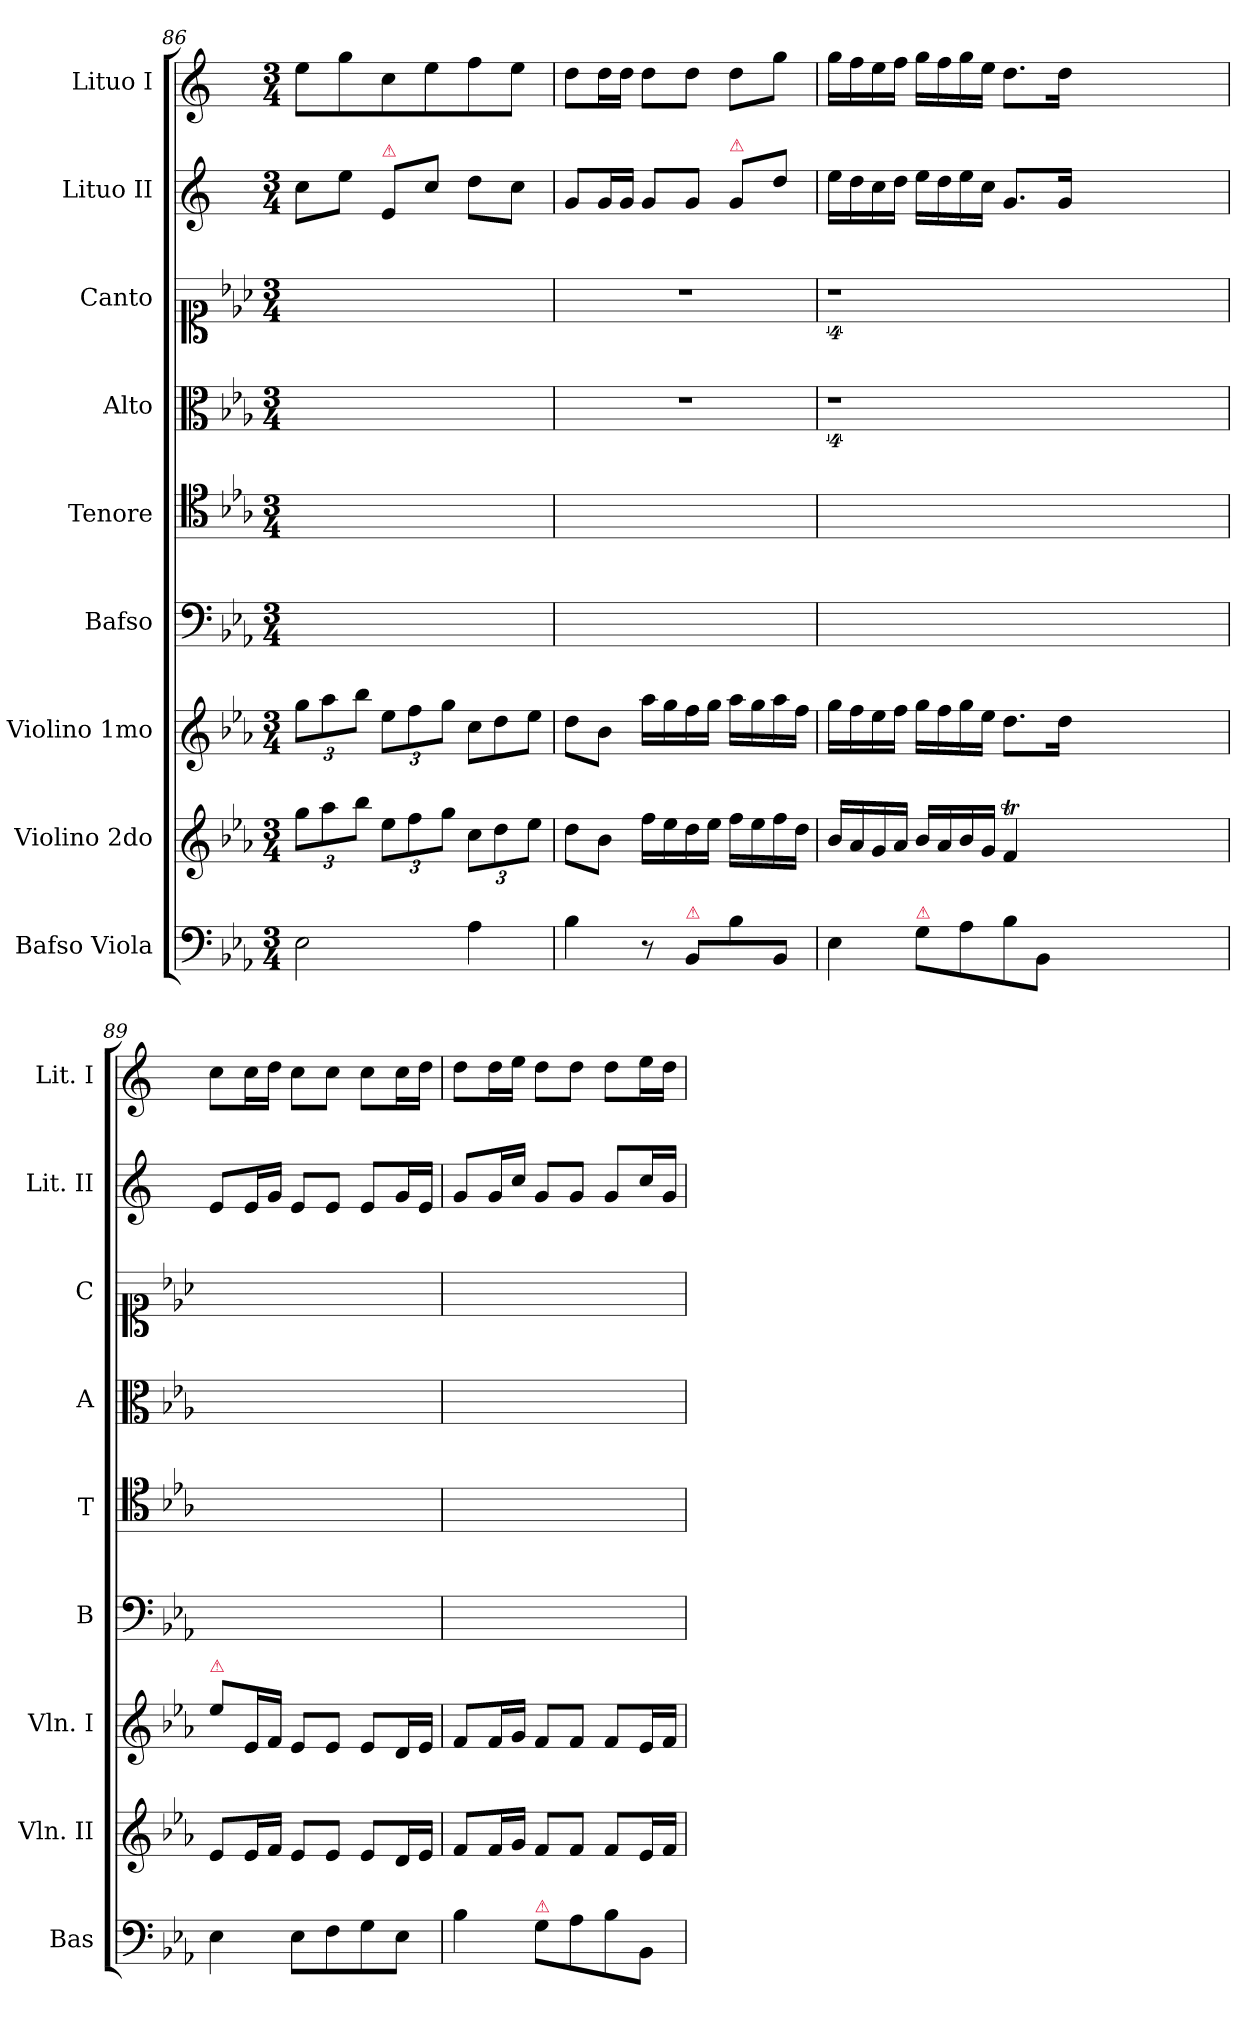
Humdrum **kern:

**kern	**kern	**kern	**kern	**kern	**kern	**kern	**kern	**kern
*part9	*part8	*part7	*part6	*part5	*part4	*part3	*part2	*part1
*staff9	*staff8	*staff7	*staff6	*staff5	*staff4	*staff3	*staff2	*staff1
*I"Bafso Viola	*I"Violino 2do	*I"Violino 1mo	*I"Bafso	*I"Tenore	*I"Alto	*I"Canto	*I"Lituo II	*I"Lituo I
*I'Bas	*I'Vln. II	*I'Vln. I	*I'B	*I'T	*I'A	*I'C	*I'Lit. II	*I'Lit. I
*clefF4	*clefG2	*clefG2	*clefF4	*clefC4	*clefC3	*clefC1	*clefG2	*clefG2
*	*	*	*	*	*	*	*ITrd-2c-3	*ITrd-2c-3
*k[b-e-a-]	*k[b-e-a-]	*k[b-e-a-]	*k[b-e-a-]	*k[b-e-a-]	*k[b-e-a-]	*k[b-e-a-]	*k[b-e-a-]	*k[b-e-a-]
*M3/4	*M3/4	*M3/4	*M3/4	*M3/4	*M3/4	*M3/4	*M3/4	*M3/4
=86	=86	=86	=86	=86	=86	=86	=86	=86
2E-\	12gg\L	12gg\L	2.ryy	2.ryy	2.ryy	2.ryy	8ee-\L	8gg\L
.	12aa-\	12aa-\	.	.	.	.	.	.
.	.	.	.	.	.	.	8gg\J	8bb-\
.	12bb-\J	12bb-\J	.	.	.	.	.	.
!	!	!	!	!	!	!	!LO:TX:a:color=crimson:t=⚠	!
.	12ee-\L	12ee-\L	.	.	.	.	8g/L	8ee-\
.	12ff\	12ff\	.	.	.	.	.	.
.	.	.	.	.	.	.	8ee-\J	8gg\
.	12gg\J	12gg\J	.	.	.	.	.	.
*	*	*Xtuplet	*	*	*	*	*	*
4A-\	12cc\L	12cc\L	.	.	.	.	8ff\L	8aa-\
.	12dd\	12dd\	.	.	.	.	.	.
.	.	.	.	.	.	.	8ee-\J	8gg\J
.	12ee-\J	12ee-\J	.	.	.	.	.	.
=87	=87	=87	=87	=87	=87	=87	=87	=87
4B-\	8dd\L	8dd\L	2.ryy	2.ryy	2.r	2.r	8b-/L	8ff\L
.	8b-\J	8b-\J	.	.	.	.	16b-/L	16ff\L
.	.	.	.	.	.	.	16b-/JJ	16ff\JJ
8r	16ff\LL	16aa-\LL	.	.	.	.	8b-/L	8ff\L
.	16ee-\	16gg\	.	.	.	.	.	.
!LO:TX:a:color=crimson:t=⚠	!	!	!	!	!	!	!	!
8BB-/L	16dd\	16ff\	.	.	.	.	8b-/J	8ff\J
.	16ee-\JJ	16gg\JJ	.	.	.	.	.	.
!	!	!	!	!	!	!	!LO:TX:a:color=crimson:t=⚠	!
8B-\	16ff\LL	16aa-\LL	.	.	.	.	8b-/L	8ff\L
.	16ee-\	16gg\	.	.	.	.	.	.
8BB-/J	16ff\	16aa-\	.	.	.	.	8ff\J	8bb-\J
.	16dd\JJ	16ff\JJ	.	.	.	.	.	.
=88	=88	=88	=88	=88	=88	=88	=88	=88
4E-\	16b-/LL	16gg\LL	2.ryy	2.ryy	4%9r	4%9r	16gg\LL	16bb-\LL
.	16a-/	16ff\	.	.	.	.	16ff\	16aa-\
.	16g/	16ee-\	.	.	.	.	16ee-\	16gg\
.	16a-/JJ	16ff\JJ	.	.	.	.	16ff\JJ	16aa-\JJ
!LO:TX:a:color=crimson:t=⚠	!	!	!	!	!	!	!	!
8G\L	16b-/LL	16gg\LL	.	.	.	.	16gg\LL	16bb-\LL
.	16a-/	16ff\	.	.	.	.	16ff\	16aa-\
8A-\	16b-/	16gg\	.	.	.	.	16gg\	16bb-\
.	16g/JJ	16ee-\JJ	.	.	.	.	16ee-\JJ	16gg\JJ
8B-\	4fT/	8.dd\L	.	.	.	.	8.b-/L	8.ff\L
8BB-/J	.	.	.	.	.	.	.	.
.	.	16dd\Jk	.	.	.	.	16b-/Jk	16ff\Jk
1.ryy	1.ryy	1.ryy	1.ryy	1.ryy	.	.	1.ryy	1.ryy
=89	=89	=89	=89	=89	=89	=89	=89	=89
!	!	!LO:TX:a:color=crimson:t=⚠	!	!	!	!	!	!
4E-\	8e-/L	8ee-\L	2.ryy	2.ryy	2.ryy	2.ryy	8g/L	8ee-\L
.	16e-/L	16e-/L	.	.	.	.	16g/L	16ee-\L
.	16f/JJ	16f/JJ	.	.	.	.	16b-/JJ	16ff\JJ
8E-\L	8e-/L	8e-/L	.	.	.	.	8g/L	8ee-\L
8F\	8e-/J	8e-/J	.	.	.	.	8g/J	8ee-\J
8G\	8e-/L	8e-/L	.	.	.	.	8g/L	8ee-\L
8E-\J	16d/L	16d/L	.	.	.	.	16b-/L	16ee-\L
.	16e-/JJ	16e-/JJ	.	.	.	.	16g/JJ	16ff\JJ
=90	=90	=90	=90	=90	=90	=90	=90	=90
4B-\	8f/L	8f/L	2.ryy	2.ryy	2.ryy	2.ryy	8b-/L	8ff\L
.	16f/L	16f/L	.	.	.	.	16b-/L	16ff\L
.	16g/JJ	16g/JJ	.	.	.	.	16ee-/JJ	16gg\JJ
!LO:TX:a:color=crimson:t=⚠	!	!	!	!	!	!	!	!
8G\L	8f/L	8f/L	.	.	.	.	8b-/L	8ff\L
8A-\	8f/J	8f/J	.	.	.	.	8b-/J	8ff\J
8B-\	8f/L	8f/L	.	.	.	.	8b-/L	8ff\L
8BB-/J	16e-/L	16e-/L	.	.	.	.	16ee-/L	16gg\L
.	16f/JJ	16f/JJ	.	.	.	.	16b-/JJ	16ff\JJ
=	=	=	=	=	=	=	=	=
*-	*-	*-	*-	*-	*-	*-	*-	*-
